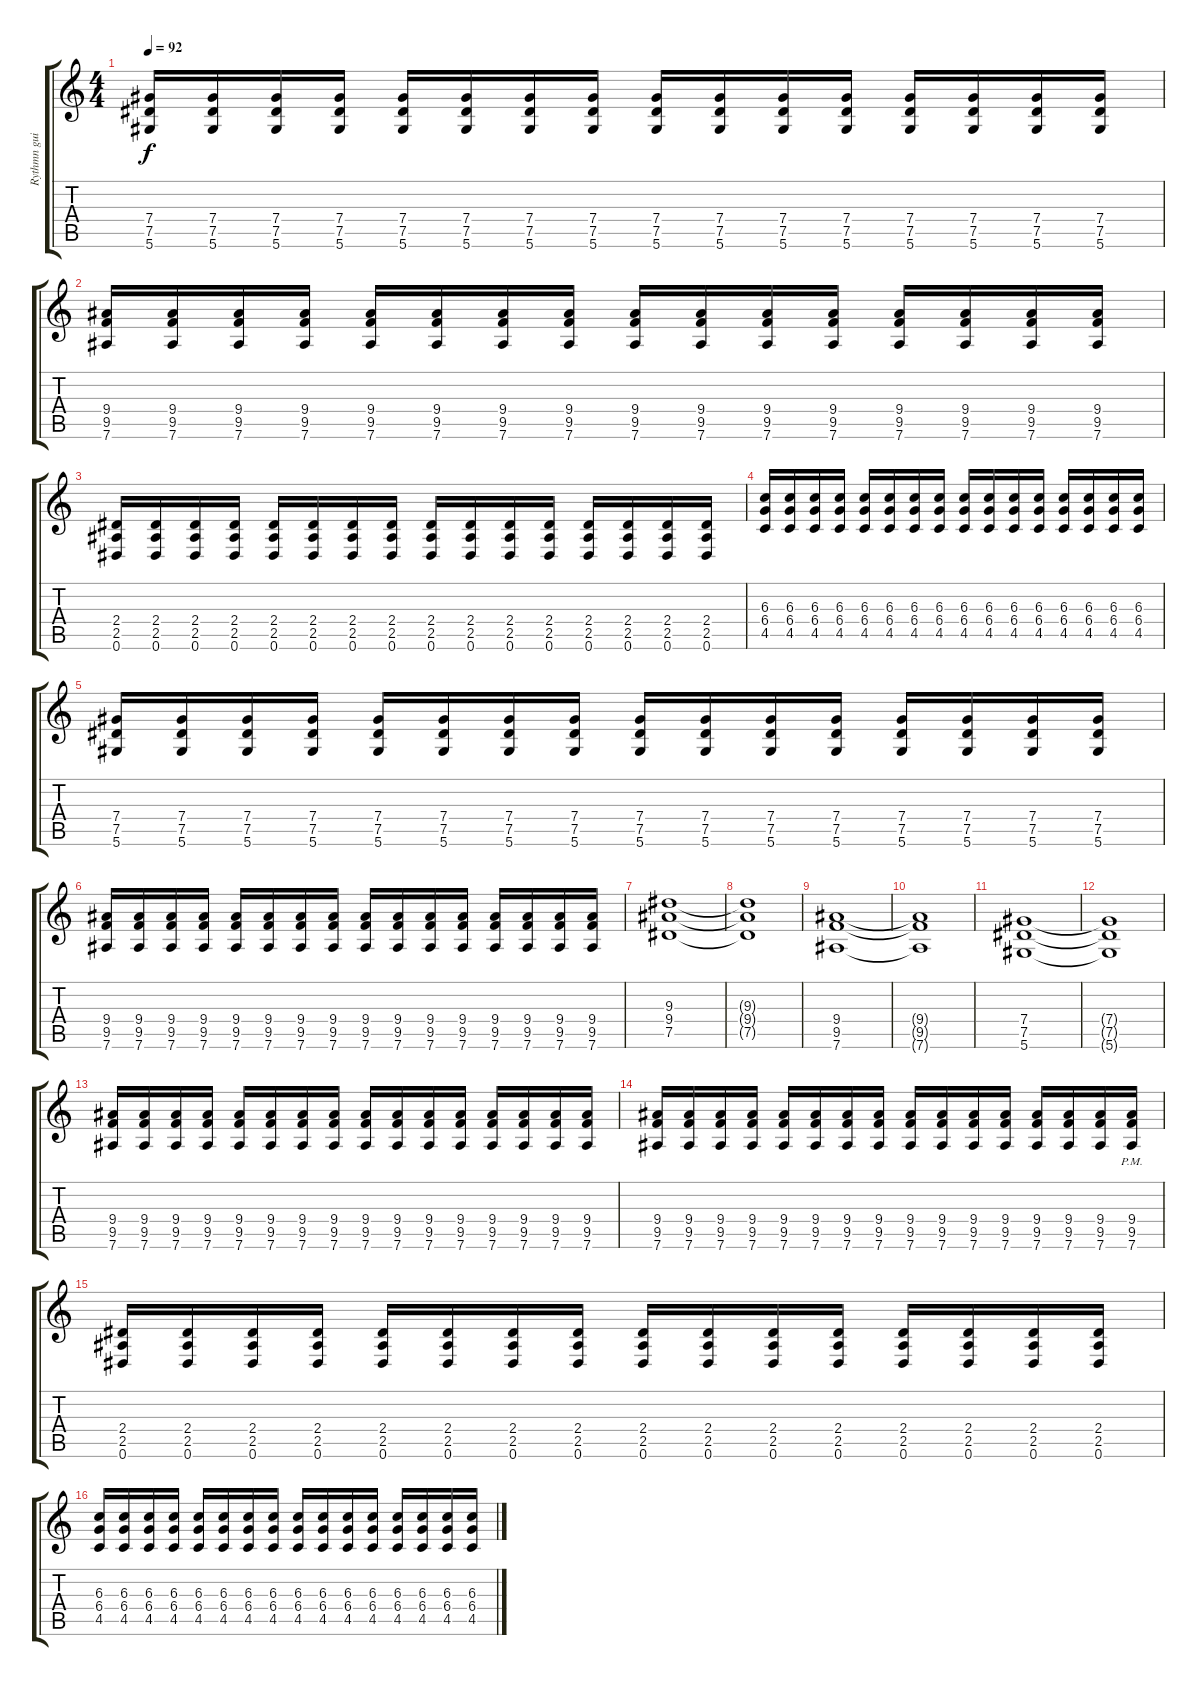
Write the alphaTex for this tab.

\track ("Rythmn guitar (Distorted" "Rythmn gui") {instrument distortionguitar}
\staff {score tabs}
\tuning (Eb4 Bb3 Gb3 Db3 Ab2 Eb2) {hide}
\ts (4 4)
\tempo 92
\clef g2
\ks c
(7.4 7.5 5.6).16{dy f} (7.4 7.5 5.6).16 (7.4 7.5 5.6).16 (7.4 7.5 5.6).16 (7.4 7.5 5.6).16 (7.4 7.5 5.6).16 (7.4 7.5 5.6).16 (7.4 7.5 5.6).16 (7.4 7.5 5.6).16 (7.4 7.5 5.6).16 (7.4 7.5 5.6).16 (7.4 7.5 5.6).16 (7.4 7.5 5.6).16 (7.4 7.5 5.6).16 (7.4 7.5 5.6).16 (7.4 7.5 5.6).16 |
(9.4 9.5 7.6).16 (9.4 9.5 7.6).16 (9.4 9.5 7.6).16 (9.4 9.5 7.6).16 (9.4 9.5 7.6).16 (9.4 9.5 7.6).16 (9.4 9.5 7.6).16 (9.4 9.5 7.6).16 (9.4 9.5 7.6).16 (9.4 9.5 7.6).16 (9.4 9.5 7.6).16 (9.4 9.5 7.6).16 (9.4 9.5 7.6).16 (9.4 9.5 7.6).16 (9.4 9.5 7.6).16 (9.4 9.5 7.6).16 |
(2.4 2.5 0.6).16 (2.4 2.5 0.6).16 (2.4 2.5 0.6).16 (2.4 2.5 0.6).16 (2.4 2.5 0.6).16 (2.4 2.5 0.6).16 (2.4 2.5 0.6).16 (2.4 2.5 0.6).16 (2.4 2.5 0.6).16 (2.4 2.5 0.6).16 (2.4 2.5 0.6).16 (2.4 2.5 0.6).16 (2.4 2.5 0.6).16 (2.4 2.5 0.6).16 (2.4 2.5 0.6).16 (2.4 2.5 0.6).16 |
(6.3 6.4 4.5).16 (6.3 6.4 4.5).16 (6.3 6.4 4.5).16 (6.3 6.4 4.5).16 (6.3 6.4 4.5).16 (6.3 6.4 4.5).16 (6.3 6.4 4.5).16 (6.3 6.4 4.5).16 (6.3 6.4 4.5).16 (6.3 6.4 4.5).16 (6.3 6.4 4.5).16 (6.3 6.4 4.5).16 (6.3 6.4 4.5).16 (6.3 6.4 4.5).16 (6.3 6.4 4.5).16 (6.3 6.4 4.5).16 |
(7.4 7.5 5.6).16 (7.4 7.5 5.6).16 (7.4 7.5 5.6).16 (7.4 7.5 5.6).16 (7.4 7.5 5.6).16 (7.4 7.5 5.6).16 (7.4 7.5 5.6).16 (7.4 7.5 5.6).16 (7.4 7.5 5.6).16 (7.4 7.5 5.6).16 (7.4 7.5 5.6).16 (7.4 7.5 5.6).16 (7.4 7.5 5.6).16 (7.4 7.5 5.6).16 (7.4 7.5 5.6).16 (7.4 7.5 5.6).16 |
(9.4 9.5 7.6).16 (9.4 9.5 7.6).16 (9.4 9.5 7.6).16 (9.4 9.5 7.6).16 (9.4 9.5 7.6).16 (9.4 9.5 7.6).16 (9.4 9.5 7.6).16 (9.4 9.5 7.6).16 (9.4 9.5 7.6).16 (9.4 9.5 7.6).16 (9.4 9.5 7.6).16 (9.4 9.5 7.6).16 (9.4 9.5 7.6).16 (9.4 9.5 7.6).16 (9.4 9.5 7.6).16 (9.4 9.5 7.6).16 |
(9.3 9.4 7.5).1 |
(9.3{t} 9.4{t} 7.5{t}).1 |
(9.4 9.5 7.6).1 |
(9.4{t} 9.5{t} 7.6{t}).1 |
(7.4 7.5 5.6).1 |
(7.4{t} 7.5{t} 5.6{t}).1 |
(9.4 9.5 7.6).16 (9.4 9.5 7.6).16 (9.4 9.5 7.6).16 (9.4 9.5 7.6).16 (9.4 9.5 7.6).16 (9.4 9.5 7.6).16 (9.4 9.5 7.6).16 (9.4 9.5 7.6).16 (9.4 9.5 7.6).16 (9.4 9.5 7.6).16 (9.4 9.5 7.6).16 (9.4 9.5 7.6).16 (9.4 9.5 7.6).16 (9.4 9.5 7.6).16 (9.4 9.5 7.6).16 (9.4 9.5 7.6).16 |
(9.4 9.5 7.6).16 (9.4 9.5 7.6).16 (9.4 9.5 7.6).16 (9.4 9.5 7.6).16 (9.4 9.5 7.6).16 (9.4 9.5 7.6).16 (9.4 9.5 7.6).16 (9.4 9.5 7.6).16 (9.4 9.5 7.6).16 (9.4 9.5 7.6).16 (9.4 9.5 7.6).16 (9.4 9.5 7.6).16 (9.4 9.5 7.6).16 (9.4 9.5 7.6).16 (9.4 9.5 7.6).16 (9.4{pm} 9.5{pm} 7.6{pm}).16 |
(2.4 2.5 0.6).16 (2.4 2.5 0.6).16 (2.4 2.5 0.6).16 (2.4 2.5 0.6).16 (2.4 2.5 0.6).16 (2.4 2.5 0.6).16 (2.4 2.5 0.6).16 (2.4 2.5 0.6).16 (2.4 2.5 0.6).16 (2.4 2.5 0.6).16 (2.4 2.5 0.6).16 (2.4 2.5 0.6).16 (2.4 2.5 0.6).16 (2.4 2.5 0.6).16 (2.4 2.5 0.6).16 (2.4 2.5 0.6).16 |
(6.3 6.4 4.5).16 (6.3 6.4 4.5).16 (6.3 6.4 4.5).16 (6.3 6.4 4.5).16 (6.3 6.4 4.5).16 (6.3 6.4 4.5).16 (6.3 6.4 4.5).16 (6.3 6.4 4.5).16 (6.3 6.4 4.5).16 (6.3 6.4 4.5).16 (6.3 6.4 4.5).16 (6.3 6.4 4.5).16 (6.3 6.4 4.5).16 (6.3 6.4 4.5).16 (6.3 6.4 4.5).16 (6.3 6.4 4.5).16
